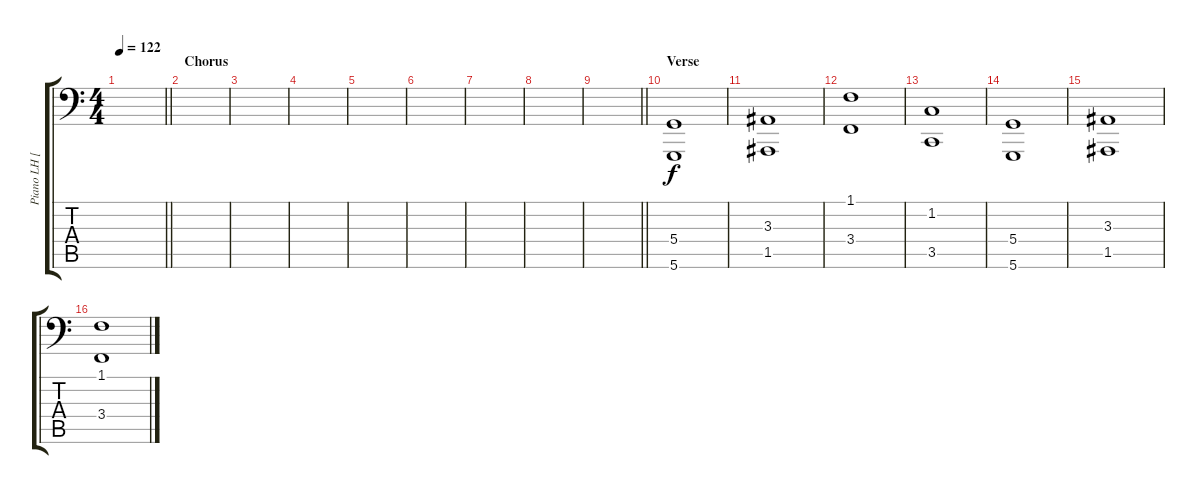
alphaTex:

\track ("Piano LH [Mike Shinoda]" "Piano LH [") {solo instrument acousticgrandpiano}
\staff {score tabs}
\tuning (E3 B2 G2 D2 A1 D1) {hide}
\ts (4 4)
\tempo 122
\clef f4
\barLineRight lightlight
\ks c
|
\section ("" "Chorus")
|
|
|
|
|
|
|
\barLineRight lightlight
|
\section ("" "Verse")
(5.4 5.6).1 |
(3.3 1.5).1 |
(1.1 3.4).1 |
(1.2 3.5).1 |
(5.4 5.6).1 |
(3.3 1.5).1 |
(1.1 3.4).1
